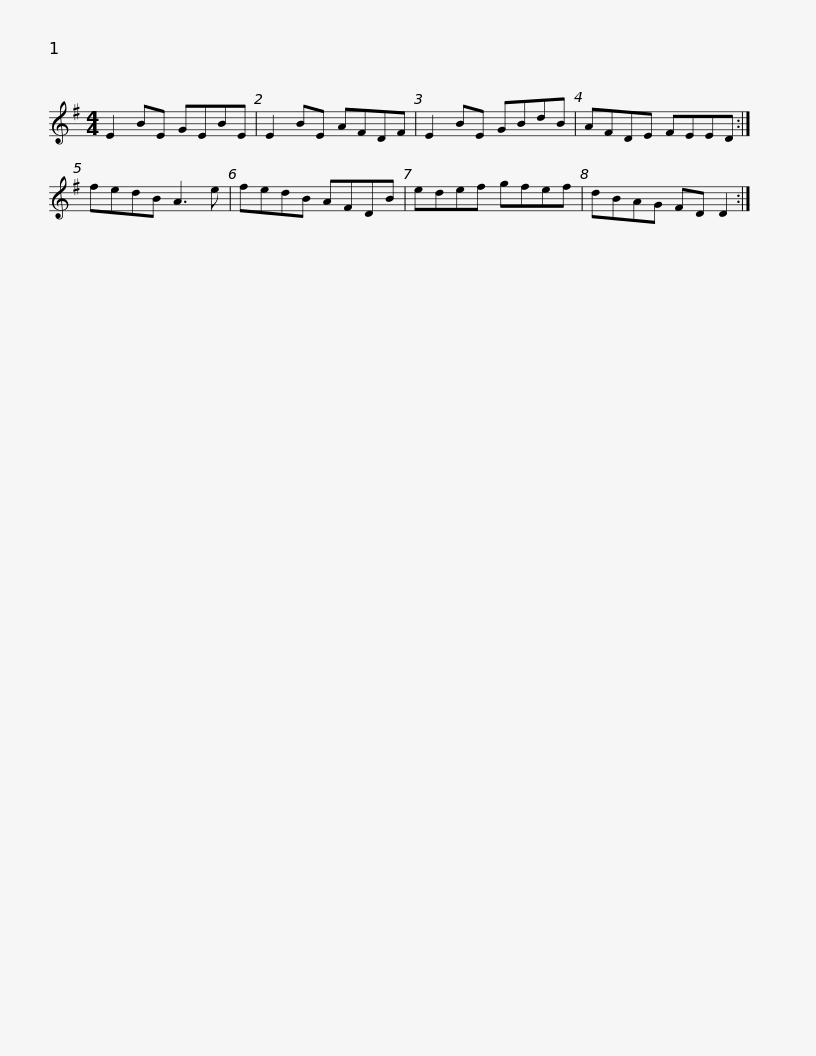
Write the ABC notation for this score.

X:1
L:1/8
M:4/4
I:linebreak $
K:Emin
V:1 treble
V:1
 E2 BE GEBE | E2 BE AFDF | E2 BE GBdB | AFDE FEED :| fedB A3 e | %5
 fedB AFDB |$ edef gfef | dBAG FD D2 :| %8
